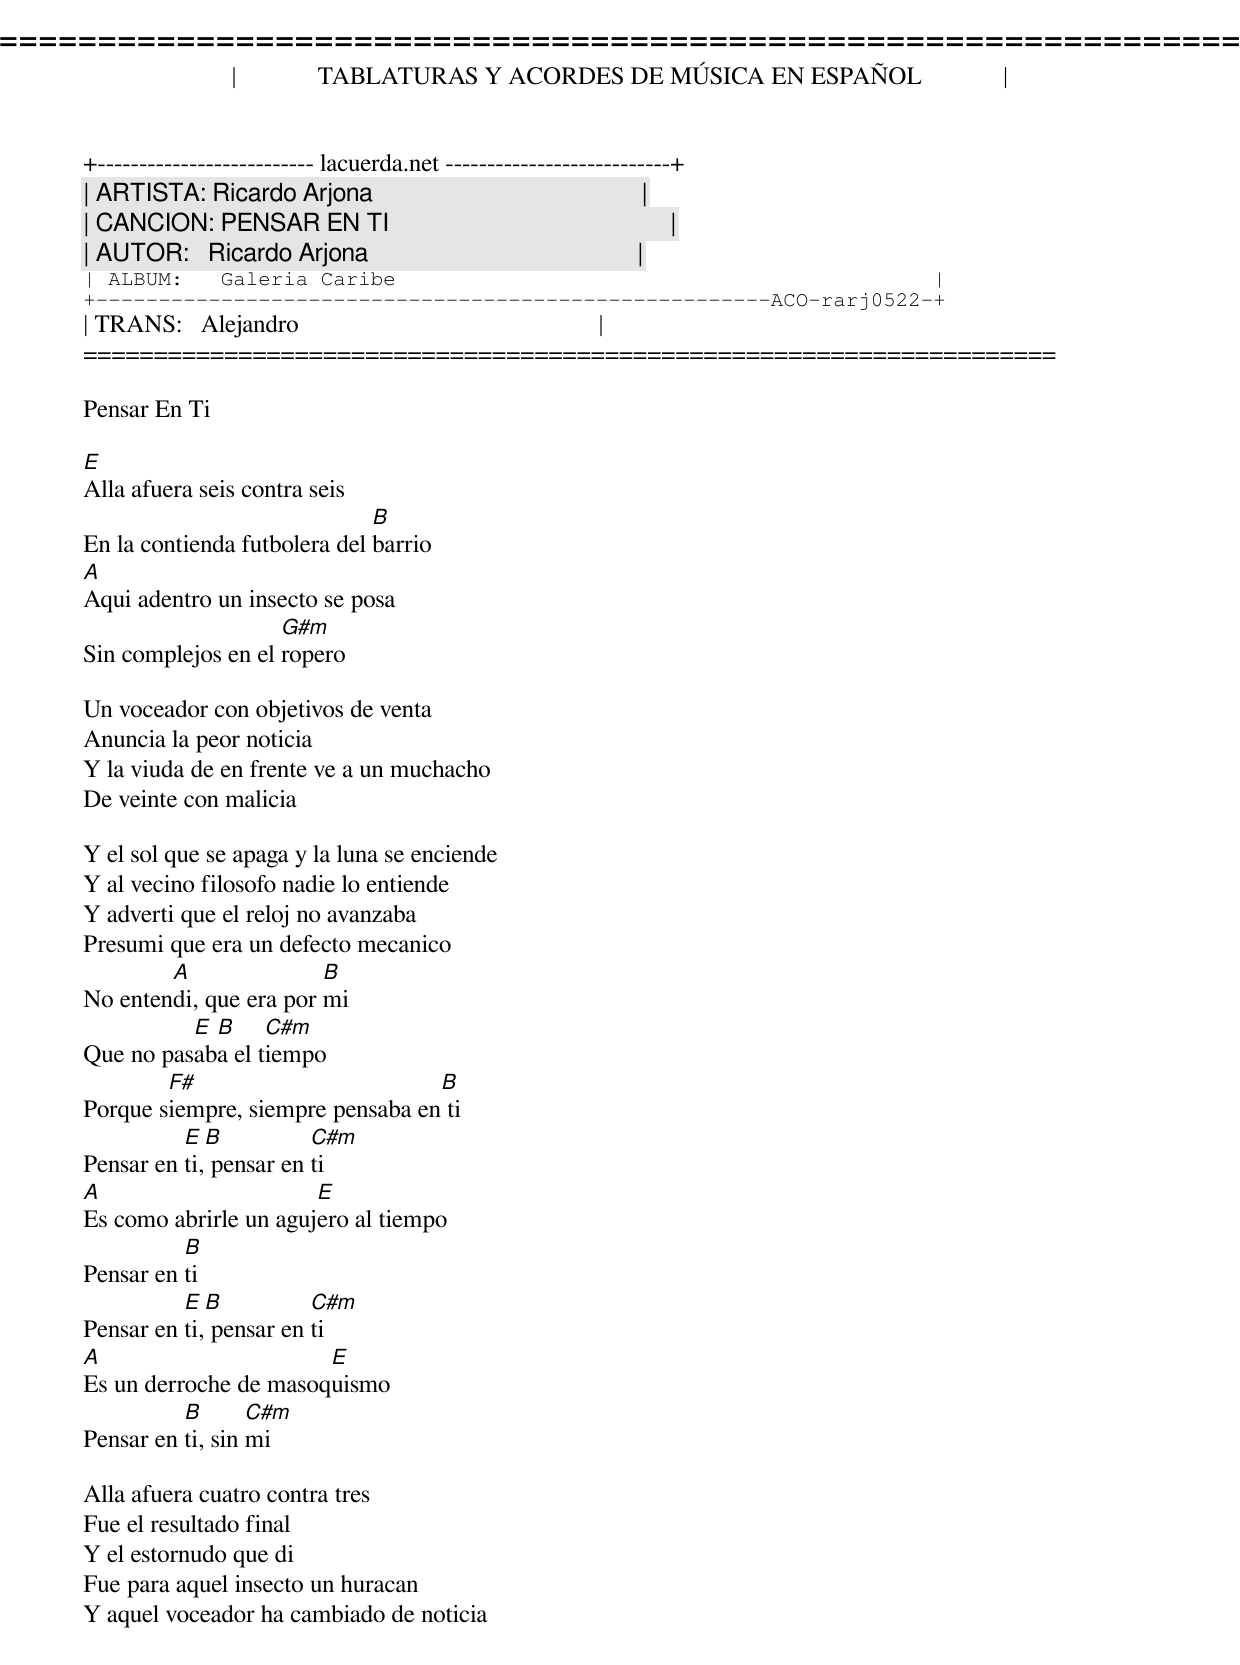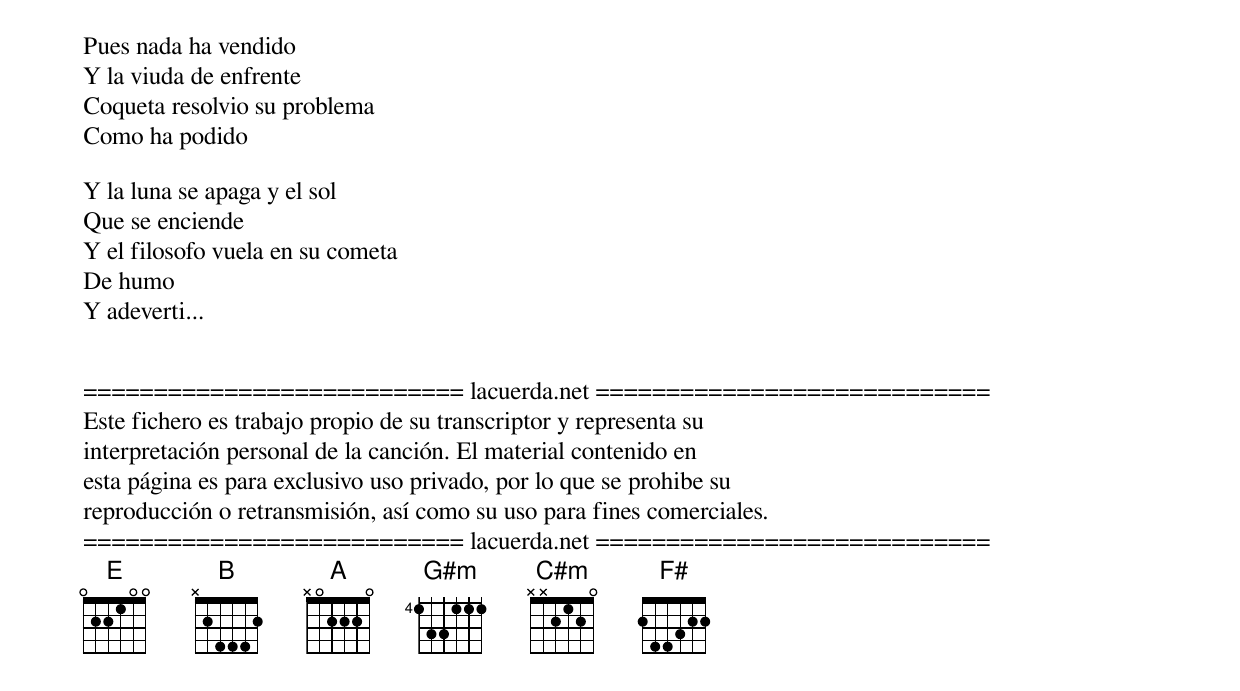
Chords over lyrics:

=====================================================================
|             TABLATURAS Y ACORDES DE MÚSICA EN ESPAÑOL             |
+-------------------------- lacuerda.net ---------------------------+
| ARTISTA: Ricardo Arjona                                           |
| CANCION: PENSAR EN TI                                             |
| AUTOR:   Ricardo Arjona                                           |
| ALBUM:   Galeria Caribe                                           |
+------------------------------------------------------ACO-rarj0522-+
| TRANS:   Alejandro                                                |
=====================================================================

Pensar En Ti

E
Alla afuera seis contra seis
                              B
En la contienda futbolera del barrio
A
Aqui adentro un insecto se posa
                    G#m
Sin complejos en el ropero

Un voceador con objetivos de venta
Anuncia la peor noticia
Y la viuda de en frente ve a un muchacho
De veinte con malicia

Y el sol que se apaga y la luna se enciende
Y al vecino filosofo nadie lo entiende
Y adverti que el reloj no avanzaba
Presumi que era un defecto mecanico
        A               B
No entendi, que era por mi
          E B     C#m
Que no pasaba el tiempo
        F#                        B
Porque siempre, siempre pensaba en ti
          E  B          C#m
Pensar en ti, pensar en ti
A                      E
Es como abrirle un agujero al tiempo
          B
Pensar en ti
          E  B          C#m
Pensar en ti, pensar en ti
A                      E
Es un derroche de masoquismo
          B       C#m
Pensar en ti, sin mi

Alla afuera cuatro contra tres
Fue el resultado final
Y el estornudo que di
Fue para aquel insecto un huracan
Y aquel voceador ha cambiado de noticia
Pues nada ha vendido
Y la viuda de enfrente
Coqueta resolvio su problema
Como ha podido

Y la luna se apaga y el sol
Que se enciende
Y el filosofo vuela en su cometa
De humo
Y adeverti...


=========================== lacuerda.net ============================
Este fichero es trabajo propio de su transcriptor y representa su
interpretación personal de la canción. El material contenido en
esta página es para exclusivo uso privado, por lo que se prohibe su
reproducción o retransmisión, así como su uso para fines comerciales.
=========================== lacuerda.net ============================
